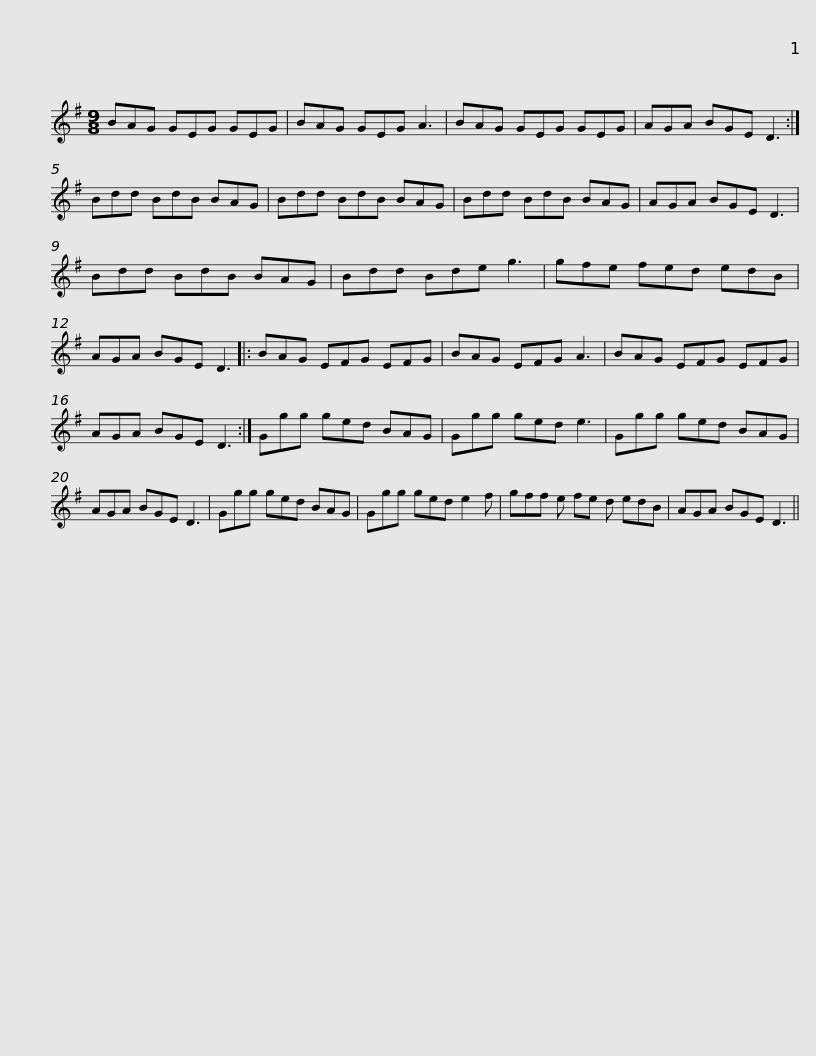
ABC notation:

X:1
L:1/8
M:9/8
I:linebreak $
K:G
V:1 treble
V:1
 BAG GEG GEG | BAG GEG A3 | BAG GEG GEG | AGA BGE D3 :| Bdd BdB BAG |$ %5
 Bdd BdB BAG | Bdd BdB BAG | AGA BGE D3 | Bdd BdB BAG | Bdd Bde g3 |$ %10
 gfe fed edB | AGA BGE D3 |: BAG EFG EFG | BAG EFG A3 | BAG EFG EFG |$ %15
 AGA BGE D3 :| Ggg ged BAG | Ggg ged e3 | Ggg ged BAG | AGA BGE D3 |$ %20
 Ggg ged BAG | Ggg ged e2 f | gff e fe d edB | AGA BGE D3 || %24
